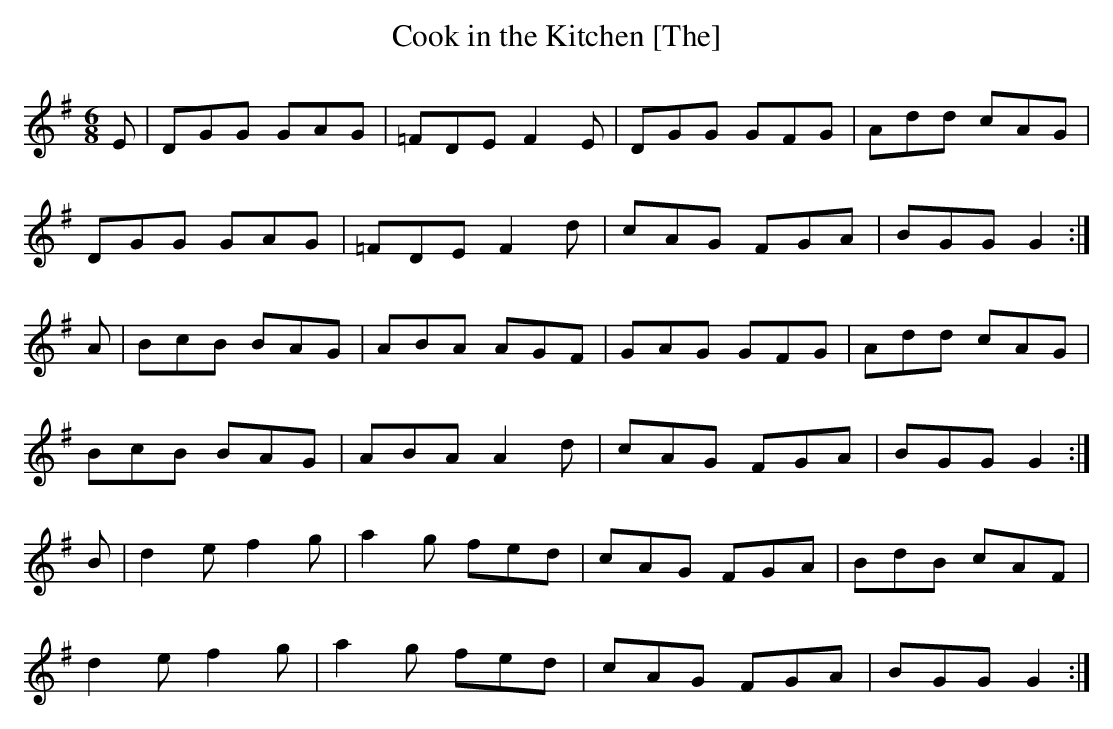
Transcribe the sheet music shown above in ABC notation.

X:1
T: Cook in the Kitchen [The]
M: 6/8
L: 1/8
K: G
E|DGG GAG|=FDE F2 E|DGG GFG|Add cAG|
DGG GAG|=FDE F2 d|cAG FGA|BGG G2 :|
A|BcB BAG|ABA AGF|GAG GFG|Add cAG|
BcB BAG|ABA A2d|cAG FGA|BGG G2 :|
B|d2 e f2 g|a2 g fed|cAG FGA|BdB cAF|
d2 e f2 g|a2 g fed|cAG FGA|BGG G2 :|
